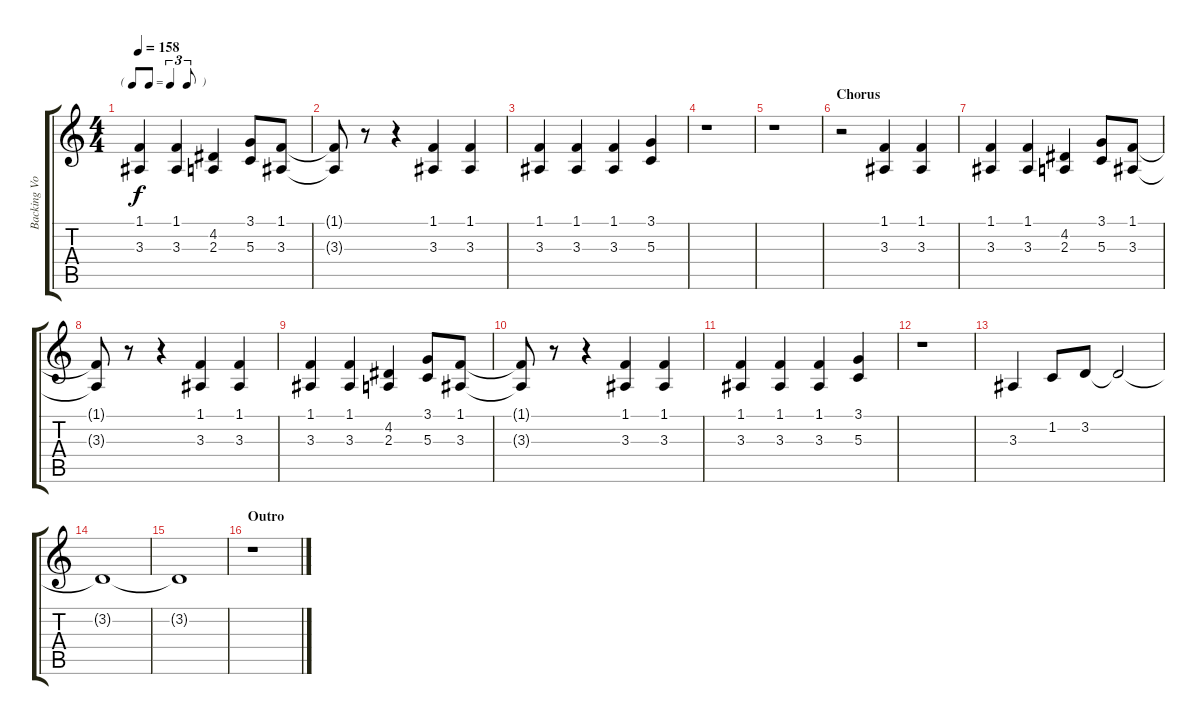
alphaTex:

\track ("Backing Vox" "Backing Vo") {instrument drawbarorgan}
\staff {score tabs}
\tuning (E4 B3 G3 D3 A2 E2) {hide}
\ts (4 4)
\tf triplet8th
\tempo 158
\clef g2
\ks c
(1.1 3.3).4{dy f} (1.1 3.3).4 (4.2 2.3).4 (3.1 5.3).8 (1.1 3.3).8 |
(1.1{t} 3.3{t}).8 r.8 r.4 (1.1 3.3).4 (1.1 3.3).4 |
(1.1 3.3).4 (1.1 3.3).4 (1.1 3.3).4 (3.1 5.3).4 |
r.1 |
r.1 |
\section ("" "Chorus")
r.2 (1.1 3.3).4 (1.1 3.3).4 |
(1.1 3.3).4 (1.1 3.3).4 (4.2 2.3).4 (3.1 5.3).8 (1.1 3.3).8 |
(1.1{t} 3.3{t}).8 r.8 r.4 (1.1 3.3).4 (1.1 3.3).4 |
(1.1 3.3).4 (1.1 3.3).4 (4.2 2.3).4 (3.1 5.3).8 (1.1 3.3).8 |
(1.1{t} 3.3{t}).8 r.8 r.4 (1.1 3.3).4 (1.1 3.3).4 |
(1.1 3.3).4 (1.1 3.3).4 (1.1 3.3).4 (3.1 5.3).4 |
r.1 |
3.3.4 1.2.8 3.2.8 3.2{t}.2 |
3.2{t}.1 |
3.2{t}.1 |
\section ("" "Outro")
r.1
